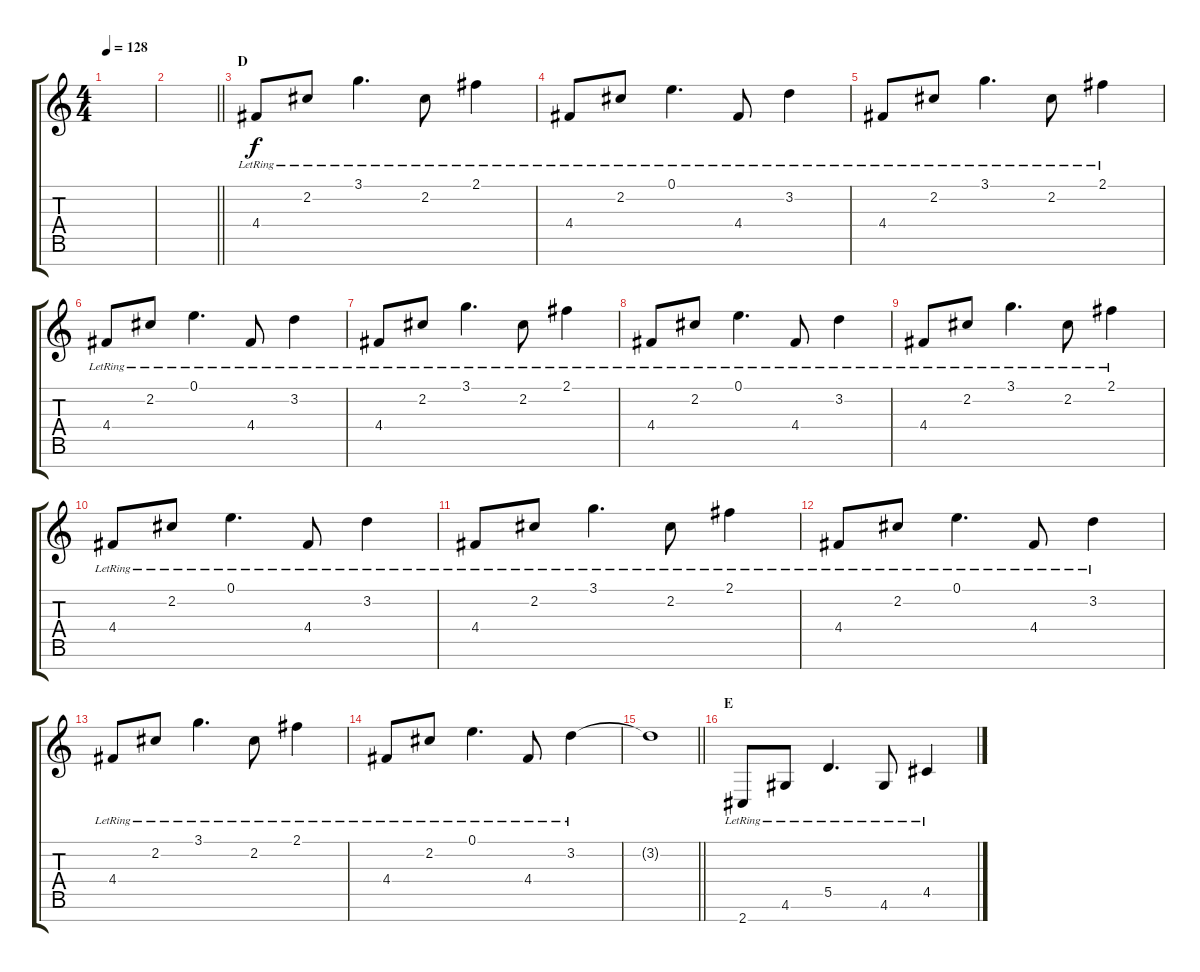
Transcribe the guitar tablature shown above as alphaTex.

\track "" {instrument distortionguitar}
\staff {score tabs}
\tuning (E4 B3 G3 D3 A2 E2 B1) {hide}
\ts (4 4)
\tempo 128
\clef g2
\ks c
|
\barLineRight lightlight
|
\section ("" "D")
4.4{lr}.8 2.2{lr}.8 3.1{lr}.4{d} 2.2{lr}.8 2.1{lr}.4 |
4.4{lr}.8 2.2{lr}.8 0.1{lr}.4{d} 4.4{lr}.8 3.2{lr}.4 |
4.4{lr}.8 2.2{lr}.8 3.1{lr}.4{d} 2.2{lr}.8 2.1{lr}.4 |
4.4{lr}.8 2.2{lr}.8 0.1{lr}.4{d} 4.4{lr}.8 3.2{lr}.4 |
4.4{lr}.8 2.2{lr}.8 3.1{lr}.4{d} 2.2{lr}.8 2.1{lr}.4 |
4.4{lr}.8 2.2{lr}.8 0.1{lr}.4{d} 4.4{lr}.8 3.2{lr}.4 |
4.4{lr}.8 2.2{lr}.8 3.1{lr}.4{d} 2.2{lr}.8 2.1{lr}.4 |
4.4{lr}.8 2.2{lr}.8 0.1{lr}.4{d} 4.4{lr}.8 3.2{lr}.4 |
4.4{lr}.8 2.2{lr}.8 3.1{lr}.4{d} 2.2{lr}.8 2.1{lr}.4 |
4.4{lr}.8 2.2{lr}.8 0.1{lr}.4{d} 4.4{lr}.8 3.2{lr}.4 |
4.4{lr}.8 2.2{lr}.8 3.1{lr}.4{d} 2.2{lr}.8 2.1{lr}.4 |
4.4{lr}.8 2.2{lr}.8 0.1{lr}.4{d} 4.4{lr}.8 3.2{lr}.4 |
\barLineRight lightlight
3.2{t}.1 |
\section ("" "E")
2.7{lr}.8 4.6{lr}.8 5.5{lr}.4{d} 4.6{lr}.8 4.5{lr}.4
